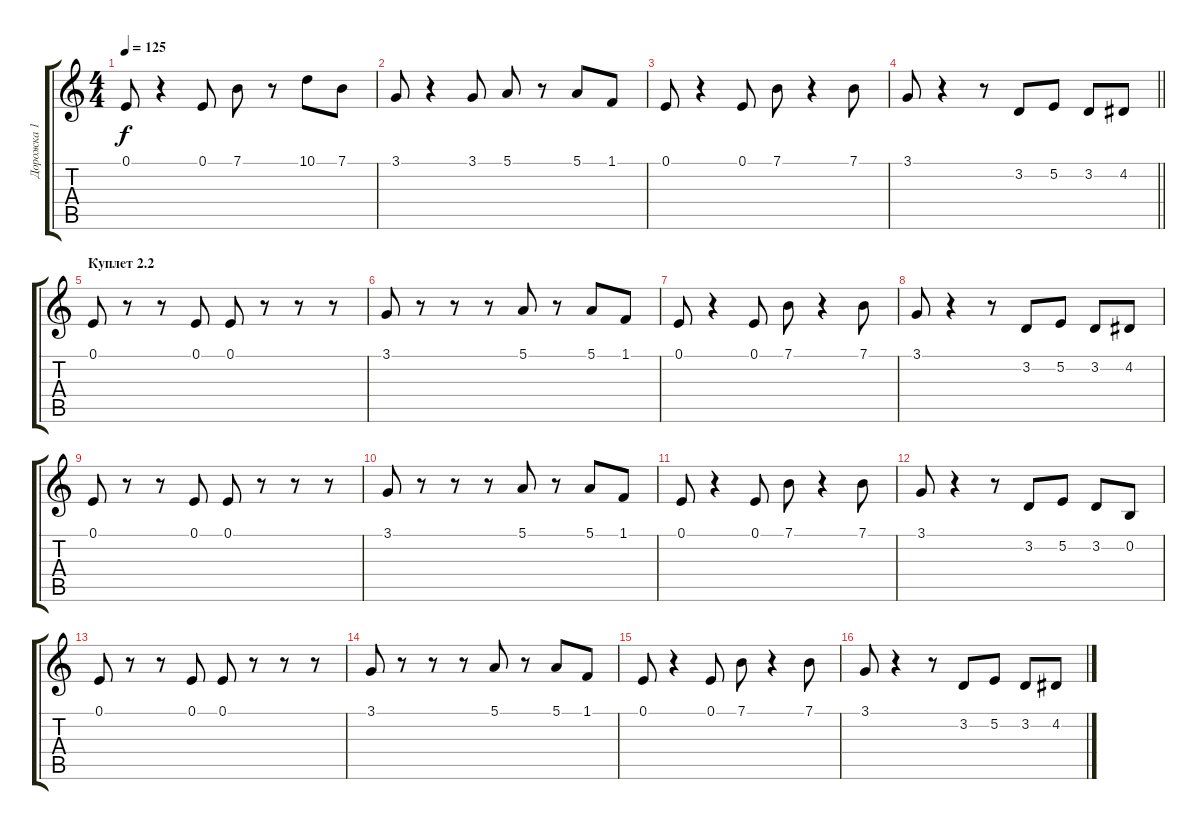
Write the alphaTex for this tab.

\track ("Дорожка 1" "Дорожка 1") {instrument rockorgan}
\staff {score tabs}
\tuning (E4 B3 G3 D3 A2 E2) {hide}
\ts (4 4)
\tempo 125
\clef g2
\ks c
0.1.8{dy f} r.4 0.1.8 7.1.8 r.8 10.1.8 7.1.8 |
3.1.8 r.4 3.1.8 5.1.8 r.8 5.1.8 1.1.8 |
0.1.8 r.4 0.1.8 7.1.8 r.4 7.1.8 |
\barLineRight lightlight
3.1.8 r.4 r.8 3.2.8 5.2.8 3.2.8 4.2.8 |
\section ("" "Куплет 2.2")
0.1.8 r.8 r.8 0.1.8 0.1.8 r.8 r.8 r.8 |
3.1.8 r.8 r.8 r.8 5.1.8 r.8 5.1.8 1.1.8 |
0.1.8 r.4 0.1.8 7.1.8 r.4 7.1.8 |
3.1.8 r.4 r.8 3.2.8 5.2.8 3.2.8 4.2.8 |
0.1.8 r.8 r.8 0.1.8 0.1.8 r.8 r.8 r.8 |
3.1.8 r.8 r.8 r.8 5.1.8 r.8 5.1.8 1.1.8 |
0.1.8 r.4 0.1.8 7.1.8 r.4 7.1.8 |
3.1.8 r.4 r.8 3.2.8 5.2.8 3.2.8 0.2.8 |
0.1.8 r.8 r.8 0.1.8 0.1.8 r.8 r.8 r.8 |
3.1.8 r.8 r.8 r.8 5.1.8 r.8 5.1.8 1.1.8 |
0.1.8 r.4 0.1.8 7.1.8 r.4 7.1.8 |
3.1.8 r.4 r.8 3.2.8 5.2.8 3.2.8 4.2.8
